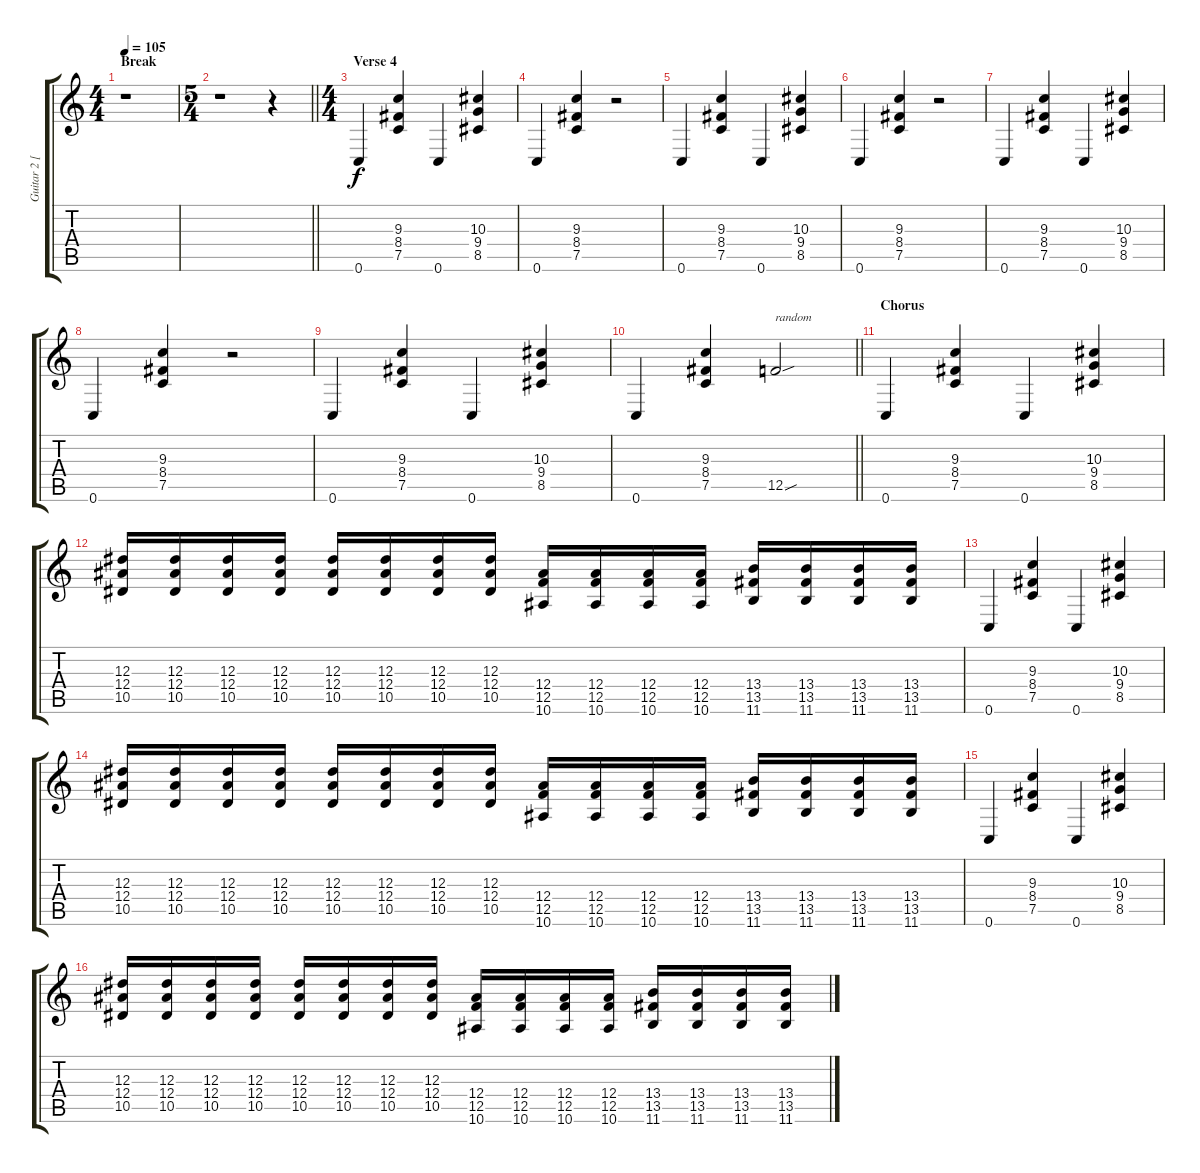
\track ("Guitar 2 [Josh Homme]" "Guitar 2 [") {instrument distortionguitar bank 97}
\staff {score tabs}
\tuning (C4 G3 Eb3 Bb2 F2 C2) {hide}
\ts (4 4)
\section ("" "Break")
\tempo 105
\clef g2
\ks c
r.1{dy f} |
\ts (5 4)
\barLineRight lightlight
r.1 r.4 |
\ts (4 4)
\section ("" "Verse 4")
0.6.4 (9.3 8.4 7.5).4 0.6.4 (10.3 9.4 8.5).4 |
0.6.4 (9.3 8.4 7.5).4 r.2 |
0.6.4 (9.3 8.4 7.5).4 0.6.4 (10.3 9.4 8.5).4 |
0.6.4 (9.3 8.4 7.5).4 r.2 |
0.6.4 (9.3 8.4 7.5).4 0.6.4 (10.3 9.4 8.5).4 |
0.6.4 (9.3 8.4 7.5).4 r.2 |
0.6.4 (9.3 8.4 7.5).4 0.6.4 (10.3 9.4 8.5).4 |
\barLineRight lightlight
0.6.4 (9.3 8.4 7.5).4 12.5{sou}.2{txt "random"} |
\section ("" "Chorus")
0.6.4 (9.3 8.4 7.5).4 0.6.4 (10.3 9.4 8.5).4 |
(12.3 12.4 10.5).16 (12.3 12.4 10.5).16 (12.3 12.4 10.5).16 (12.3 12.4 10.5).16 (12.3 12.4 10.5).16 (12.3 12.4 10.5).16 (12.3 12.4 10.5).16 (12.3 12.4 10.5).16 (12.4 12.5 10.6).16 (12.4 12.5 10.6).16 (12.4 12.5 10.6).16 (12.4 12.5 10.6).16 (13.4 13.5 11.6).16 (13.4 13.5 11.6).16 (13.4 13.5 11.6).16 (13.4 13.5 11.6).16 |
0.6.4 (9.3 8.4 7.5).4 0.6.4 (10.3 9.4 8.5).4 |
(12.3 12.4 10.5).16 (12.3 12.4 10.5).16 (12.3 12.4 10.5).16 (12.3 12.4 10.5).16 (12.3 12.4 10.5).16 (12.3 12.4 10.5).16 (12.3 12.4 10.5).16 (12.3 12.4 10.5).16 (12.4 12.5 10.6).16 (12.4 12.5 10.6).16 (12.4 12.5 10.6).16 (12.4 12.5 10.6).16 (13.4 13.5 11.6).16 (13.4 13.5 11.6).16 (13.4 13.5 11.6).16 (13.4 13.5 11.6).16 |
0.6.4 (9.3 8.4 7.5).4 0.6.4 (10.3 9.4 8.5).4 |
(12.3 12.4 10.5).16 (12.3 12.4 10.5).16 (12.3 12.4 10.5).16 (12.3 12.4 10.5).16 (12.3 12.4 10.5).16 (12.3 12.4 10.5).16 (12.3 12.4 10.5).16 (12.3 12.4 10.5).16 (12.4 12.5 10.6).16 (12.4 12.5 10.6).16 (12.4 12.5 10.6).16 (12.4 12.5 10.6).16 (13.4 13.5 11.6).16 (13.4 13.5 11.6).16 (13.4 13.5 11.6).16 (13.4 13.5 11.6).16
